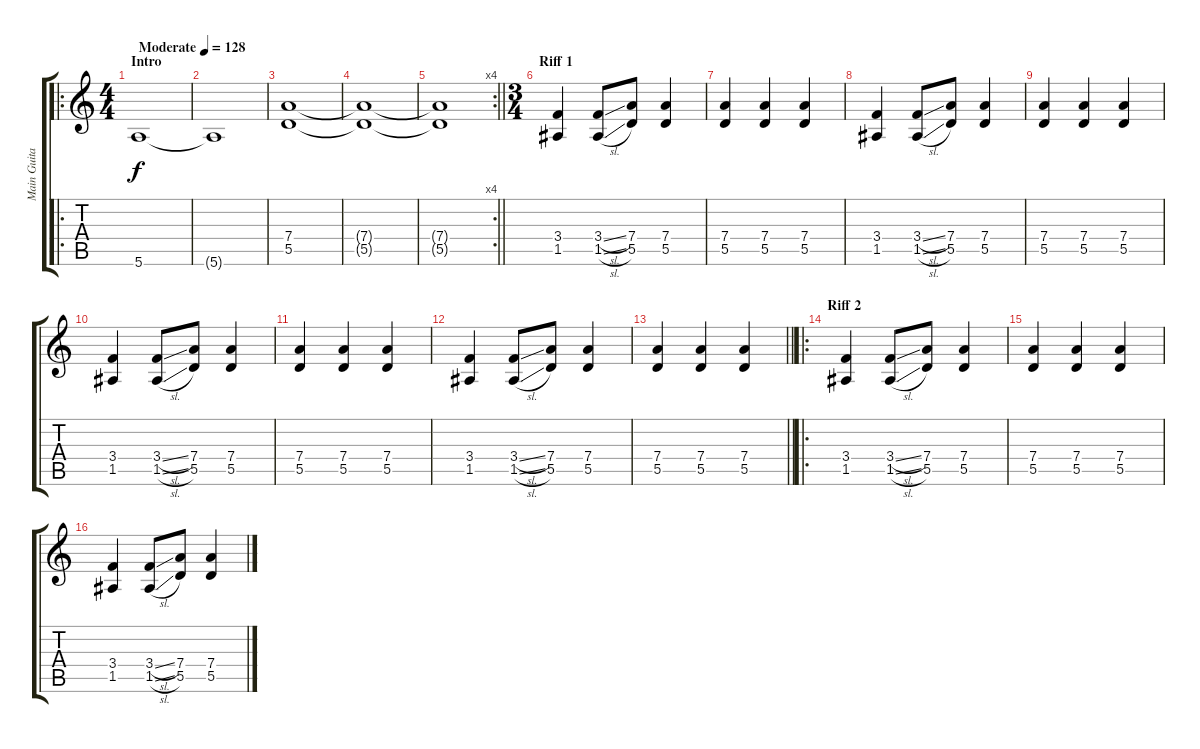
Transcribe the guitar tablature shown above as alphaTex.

\track ("Main Guitar" "Main Guita") {instrument electricguitarjazz}
\staff {score tabs}
\tuning (E4 B3 G3 D3 A2 E2) {hide}
\ro
\ts (4 4)
\section ("" "Intro")
\tempo (128 "Moderate")
\clef g2
\ks c
5.6.1{dy f instrument electricguitarjazz} |
5.6{t}.1 |
(7.4 5.5).1 |
(7.4{t} 5.5{t}).1 |
\rc 4
\barLineRight lightlight
(7.4{t} 5.5{t}).1 |
\ts (3 4)
\section ("" "Riff 1")
(3.4 1.5).4{instrument distortionguitar} (3.4{sl} 1.5{sl}).8 (7.4 5.5).8 (7.4 5.5).4 |
(7.4 5.5).4 (7.4 5.5).4 (7.4 5.5).4 |
(3.4 1.5).4 (3.4{sl} 1.5{sl}).8 (7.4 5.5).8 (7.4 5.5).4 |
(7.4 5.5).4 (7.4 5.5).4 (7.4 5.5).4 |
(3.4 1.5).4 (3.4{sl} 1.5{sl}).8 (7.4 5.5).8 (7.4 5.5).4 |
(7.4 5.5).4 (7.4 5.5).4 (7.4 5.5).4 |
(3.4 1.5).4 (3.4{sl} 1.5{sl}).8 (7.4 5.5).8 (7.4 5.5).4 |
\barLineRight lightlight
(7.4 5.5).4 (7.4 5.5).4 (7.4 5.5).4 |
\ro
\section ("" "Riff 2")
(3.4 1.5).4 (3.4{sl} 1.5{sl}).8 (7.4 5.5).8 (7.4 5.5).4 |
(7.4 5.5).4 (7.4 5.5).4 (7.4 5.5).4 |
(3.4 1.5).4 (3.4{sl} 1.5{sl}).8 (7.4 5.5).8 (7.4 5.5).4
